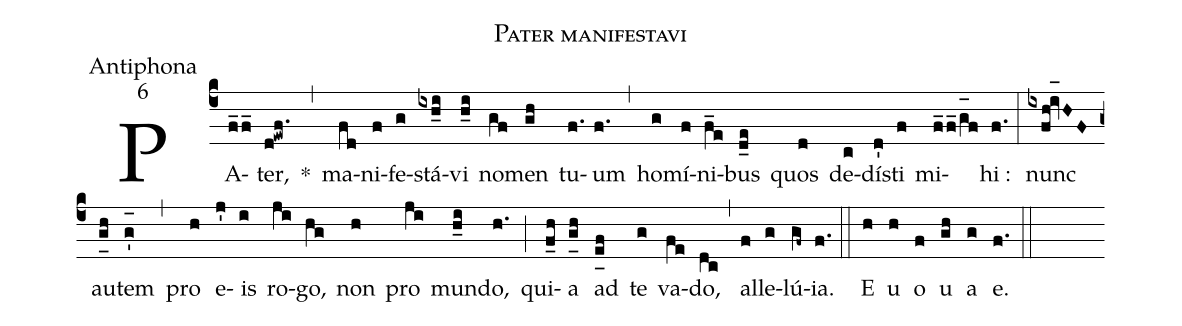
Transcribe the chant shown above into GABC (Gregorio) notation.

name:Pater manifestavi;
office-part:Antiphona;
mode:6;
%%
(c4) PA(f_2f_)ter,(d!ewf.) *(,) ma(fd)ni(f)fe(g)stá(ixh_i)vi(h_i) no(gf)men(gh) tu(f.)um(f.) (,) ho(g)mí(f)ni(f_e)bus(d_e) quos(d) de(c)dí(d')sti(f) mi(f_2f_2/g_[oh:h]f)hi :(f.) (:) nunc(ixfh!iv_[oh:h]HF) au(g_[uh:l]h)tem(g'_[oh:h]) (,) pro(h) e(j')is(i) ro(ji)go,(hg) non(h) pro(ji) mun(h_i)do,(h.) (;) qui(f_h)a(g_[uh:l]h) ad(e_[uh:l]f) te(g) va(fe)do,(dc) (,) al(f)le(g)lú(gf~){ia}.(f.) (::) E(h) u(h) o(f) u(gh) a(g) e.(f.) (::)
